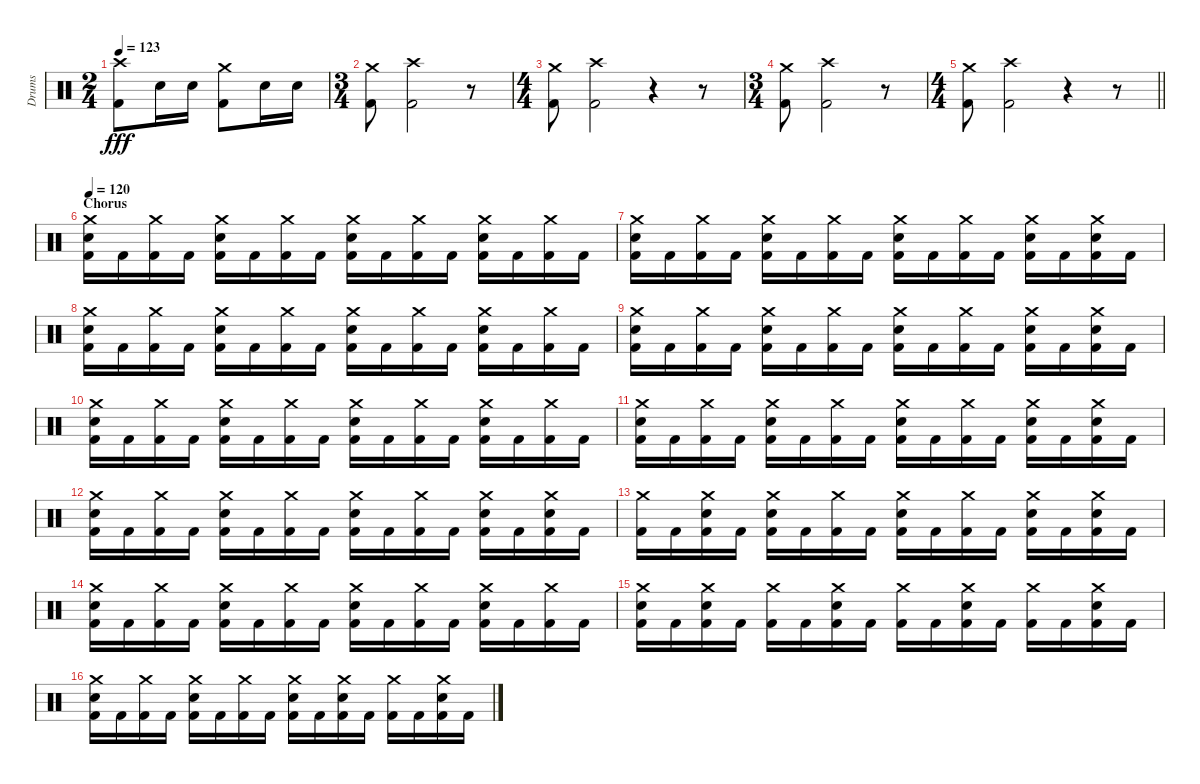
\track ("Drums" "Drums") {instrument percussion}
\staff {score}
\articulation defaults
\ts (2 4)
\tempo 123
\clef neutral
\ks c
("Crash high (hit)" "Kick (hit) 2").8{dy fff} "Electric Snare (hit)".16 "Electric Snare (hit)".16 ("Crash medium (hit)" "Kick (hit) 2").8 "Electric Snare (hit)".16 "Electric Snare (hit)".16 |
\ts (3 4)
("Crash medium (hit)" "Kick (hit) 2").8 ("Crash high (hit)" "Kick (hit) 2").2 r.8 |
\ts (4 4)
("Crash medium (hit)" "Kick (hit) 2").8 ("Crash high (hit)" "Kick (hit) 2").2 r.4 r.8 |
\ts (3 4)
("Crash medium (hit)" "Kick (hit) 2").8 ("Crash high (hit)" "Kick (hit) 2").2 r.8 |
\ts (4 4)
\barLineRight lightlight
("Crash medium (hit)" "Kick (hit) 2").8 ("Crash high (hit)" "Kick (hit) 2").2 r.4 r.8 |
\section ("" "Chorus")
\tempo 120
("Crash medium (hit)" "Electric Snare (hit)" "Kick (hit) 2").16 "Kick (hit) 2".16 ("Crash medium (hit)" "Kick (hit) 2").16 "Kick (hit) 2".16 ("Crash medium (hit)" "Electric Snare (hit)" "Kick (hit) 2").16 "Kick (hit) 2".16 ("Crash medium (hit)" "Kick (hit) 2").16 "Kick (hit) 2".16 ("Crash medium (hit)" "Electric Snare (hit)" "Kick (hit) 2").16 "Kick (hit) 2".16 ("Crash medium (hit)" "Kick (hit) 2").16 "Kick (hit) 2".16 ("Crash medium (hit)" "Electric Snare (hit)" "Kick (hit) 2").16 "Kick (hit) 2".16 ("Crash medium (hit)" "Kick (hit) 2").16 "Kick (hit) 2".16 |
("Crash medium (hit)" "Electric Snare (hit)" "Kick (hit) 2").16 "Kick (hit) 2".16 ("Crash medium (hit)" "Kick (hit) 2").16 "Kick (hit) 2".16 ("Crash medium (hit)" "Electric Snare (hit)" "Kick (hit) 2").16 "Kick (hit) 2".16 ("Crash medium (hit)" "Kick (hit) 2").16 "Kick (hit) 2".16 ("Crash medium (hit)" "Electric Snare (hit)" "Kick (hit) 2").16 "Kick (hit) 2".16 ("Crash medium (hit)" "Kick (hit) 2").16 "Kick (hit) 2".16 ("Crash medium (hit)" "Electric Snare (hit)" "Kick (hit) 2").16 "Kick (hit) 2".16 ("Crash medium (hit)" "Electric Snare (hit)" "Kick (hit) 2").16 "Kick (hit) 2".16 |
("Crash medium (hit)" "Electric Snare (hit)" "Kick (hit) 2").16 "Kick (hit) 2".16 ("Crash medium (hit)" "Kick (hit) 2").16 "Kick (hit) 2".16 ("Crash medium (hit)" "Electric Snare (hit)" "Kick (hit) 2").16 "Kick (hit) 2".16 ("Crash medium (hit)" "Kick (hit) 2").16 "Kick (hit) 2".16 ("Crash medium (hit)" "Electric Snare (hit)" "Kick (hit) 2").16 "Kick (hit) 2".16 ("Crash medium (hit)" "Kick (hit) 2").16 "Kick (hit) 2".16 ("Crash medium (hit)" "Electric Snare (hit)" "Kick (hit) 2").16 "Kick (hit) 2".16 ("Crash medium (hit)" "Kick (hit) 2").16 "Kick (hit) 2".16 |
("Crash medium (hit)" "Electric Snare (hit)" "Kick (hit) 2").16 "Kick (hit) 2".16 ("Crash medium (hit)" "Kick (hit) 2").16 "Kick (hit) 2".16 ("Crash medium (hit)" "Electric Snare (hit)" "Kick (hit) 2").16 "Kick (hit) 2".16 ("Crash medium (hit)" "Kick (hit) 2").16 "Kick (hit) 2".16 ("Crash medium (hit)" "Electric Snare (hit)" "Kick (hit) 2").16 "Kick (hit) 2".16 ("Crash medium (hit)" "Kick (hit) 2").16 "Kick (hit) 2".16 ("Crash medium (hit)" "Electric Snare (hit)" "Kick (hit) 2").16 "Kick (hit) 2".16 ("Crash medium (hit)" "Electric Snare (hit)" "Kick (hit) 2").16 "Kick (hit) 2".16 |
("Crash medium (hit)" "Electric Snare (hit)" "Kick (hit) 2").16 "Kick (hit) 2".16 ("Crash medium (hit)" "Kick (hit) 2").16 "Kick (hit) 2".16 ("Crash medium (hit)" "Electric Snare (hit)" "Kick (hit) 2").16 "Kick (hit) 2".16 ("Crash medium (hit)" "Kick (hit) 2").16 "Kick (hit) 2".16 ("Crash medium (hit)" "Electric Snare (hit)" "Kick (hit) 2").16 "Kick (hit) 2".16 ("Crash medium (hit)" "Kick (hit) 2").16 "Kick (hit) 2".16 ("Crash medium (hit)" "Electric Snare (hit)" "Kick (hit) 2").16 "Kick (hit) 2".16 ("Crash medium (hit)" "Kick (hit) 2").16 "Kick (hit) 2".16 |
("Crash medium (hit)" "Electric Snare (hit)" "Kick (hit) 2").16 "Kick (hit) 2".16 ("Crash medium (hit)" "Kick (hit) 2").16 "Kick (hit) 2".16 ("Crash medium (hit)" "Electric Snare (hit)" "Kick (hit) 2").16 "Kick (hit) 2".16 ("Crash medium (hit)" "Kick (hit) 2").16 "Kick (hit) 2".16 ("Crash medium (hit)" "Electric Snare (hit)" "Kick (hit) 2").16 "Kick (hit) 2".16 ("Crash medium (hit)" "Kick (hit) 2").16 "Kick (hit) 2".16 ("Crash medium (hit)" "Electric Snare (hit)" "Kick (hit) 2").16 "Kick (hit) 2".16 ("Crash medium (hit)" "Electric Snare (hit)" "Kick (hit) 2").16 "Kick (hit) 2".16 |
("Crash medium (hit)" "Electric Snare (hit)" "Kick (hit) 2").16 "Kick (hit) 2".16 ("Crash medium (hit)" "Kick (hit) 2").16 "Kick (hit) 2".16 ("Crash medium (hit)" "Electric Snare (hit)" "Kick (hit) 2").16 "Kick (hit) 2".16 ("Crash medium (hit)" "Kick (hit) 2").16 "Kick (hit) 2".16 ("Crash medium (hit)" "Electric Snare (hit)" "Kick (hit) 2").16 "Kick (hit) 2".16 ("Crash medium (hit)" "Kick (hit) 2").16 "Kick (hit) 2".16 ("Crash medium (hit)" "Electric Snare (hit)" "Kick (hit) 2").16 "Kick (hit) 2".16 ("Crash medium (hit)" "Electric Snare (hit)" "Kick (hit) 2").16 "Kick (hit) 2".16 |
("Crash medium (hit)" "Kick (hit) 2").16 "Kick (hit) 2".16 ("Crash medium (hit)" "Electric Snare (hit)" "Kick (hit) 2").16 "Kick (hit) 2".16 ("Crash medium (hit)" "Electric Snare (hit)" "Kick (hit) 2").16 "Kick (hit) 2".16 ("Crash medium (hit)" "Kick (hit) 2").16 "Kick (hit) 2".16 ("Crash medium (hit)" "Electric Snare (hit)" "Kick (hit) 2").16 "Kick (hit) 2".16 ("Crash medium (hit)" "Kick (hit) 2").16 "Kick (hit) 2".16 ("Crash medium (hit)" "Electric Snare (hit)" "Kick (hit) 2").16 "Kick (hit) 2".16 ("Crash medium (hit)" "Electric Snare (hit)" "Kick (hit) 2").16 "Kick (hit) 2".16 |
("Crash medium (hit)" "Electric Snare (hit)" "Kick (hit) 2").16 "Kick (hit) 2".16 ("Crash medium (hit)" "Kick (hit) 2").16 "Kick (hit) 2".16 ("Crash medium (hit)" "Electric Snare (hit)" "Kick (hit) 2").16 "Kick (hit) 2".16 ("Crash medium (hit)" "Kick (hit) 2").16 "Kick (hit) 2".16 ("Crash medium (hit)" "Electric Snare (hit)" "Kick (hit) 2").16 "Kick (hit) 2".16 ("Crash medium (hit)" "Kick (hit) 2").16 "Kick (hit) 2".16 ("Crash medium (hit)" "Electric Snare (hit)" "Kick (hit) 2").16 "Kick (hit) 2".16 ("Crash medium (hit)" "Kick (hit) 2").16 "Kick (hit) 2".16 |
("Crash medium (hit)" "Electric Snare (hit)" "Kick (hit) 2").16 "Kick (hit) 2".16 ("Crash medium (hit)" "Electric Snare (hit)" "Kick (hit) 2").16 "Kick (hit) 2".16 ("Crash medium (hit)" "Kick (hit) 2").16 "Kick (hit) 2".16 ("Crash medium (hit)" "Electric Snare (hit)" "Kick (hit) 2").16 "Kick (hit) 2".16 ("Crash medium (hit)" "Kick (hit) 2").16 "Kick (hit) 2".16 ("Crash medium (hit)" "Electric Snare (hit)" "Kick (hit) 2").16 "Kick (hit) 2".16 ("Crash medium (hit)" "Kick (hit) 2").16 "Kick (hit) 2".16 ("Crash medium (hit)" "Electric Snare (hit)" "Kick (hit) 2").16 "Kick (hit) 2".16 |
("Crash medium (hit)" "Electric Snare (hit)" "Kick (hit) 2").16 "Kick (hit) 2".16 ("Crash medium (hit)" "Kick (hit) 2").16 "Kick (hit) 2".16 ("Crash medium (hit)" "Electric Snare (hit)" "Kick (hit) 2").16 "Kick (hit) 2".16 ("Crash medium (hit)" "Kick (hit) 2").16 "Kick (hit) 2".16 ("Crash medium (hit)" "Electric Snare (hit)" "Kick (hit) 2").16 "Kick (hit) 2".16 ("Crash medium (hit)" "Electric Snare (hit)" "Kick (hit) 2").16 "Kick (hit) 2".16 ("Crash medium (hit)" "Kick (hit) 2").16 "Kick (hit) 2".16 ("Crash medium (hit)" "Electric Snare (hit)" "Kick (hit) 2").16 "Kick (hit) 2".16
